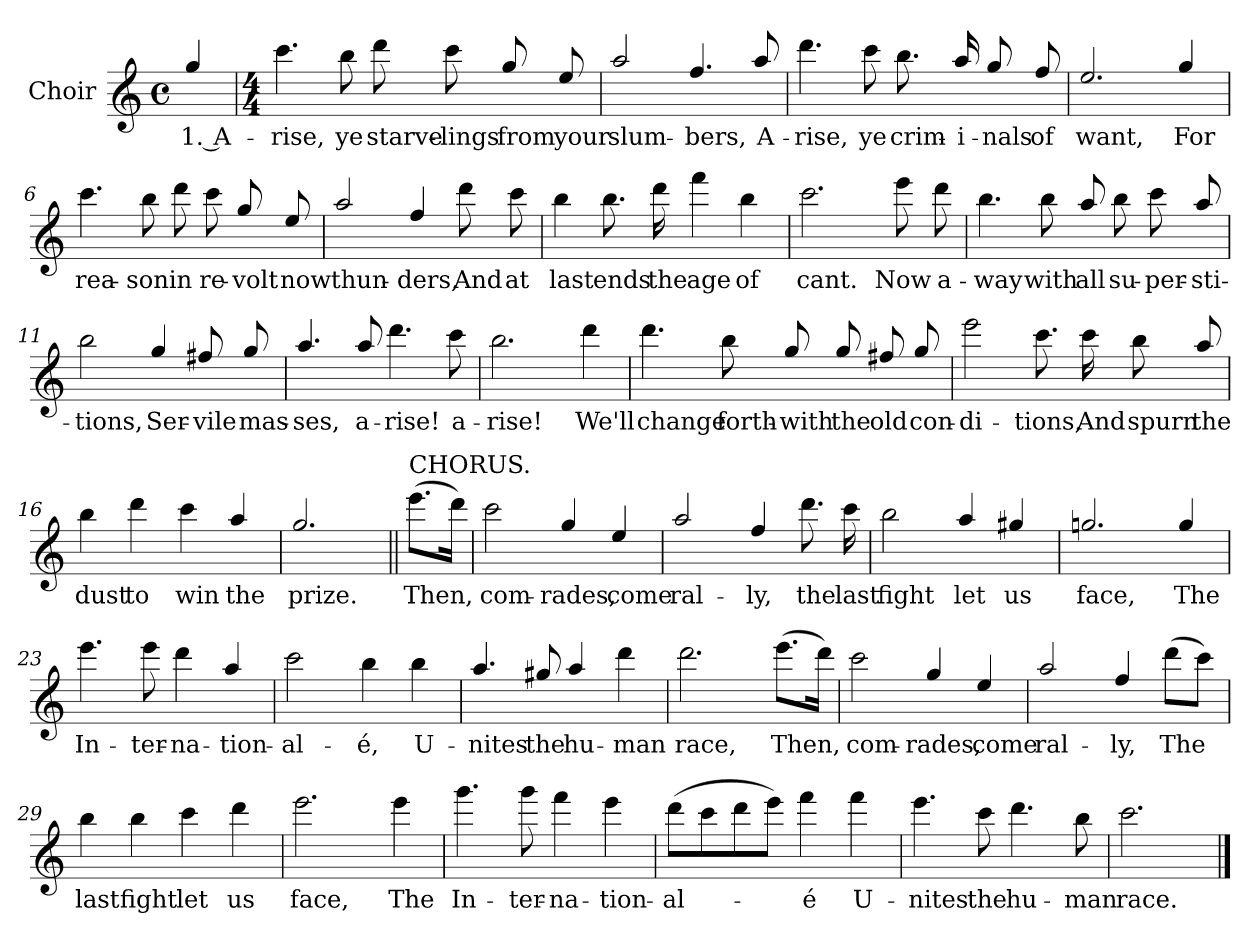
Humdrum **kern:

**kern	**text
*part1	*part1
*staff1	*staff1
*I"Choir	*
*I'C	*
*clefG2	*
*ITrd7c12	*
*k[]	*
*C:	*
*M4/4	*
*met(c)	*
=1	=1
!	!LO:LY:b
4g/	1. A-
=2	=2
*M4/4	*
!	!LO:LY:b
4.cc\	-rise,
!	!LO:LY:b
8b\	ye
!	!LO:LY:b
8dd\	starve-
!	!LO:LY:b
8cc\	-lings
!	!LO:LY:b
8g/	from
!	!LO:LY:b
8e/	your
=3	=3
!	!LO:LY:b
2a/	slum-
!	!LO:LY:b
4.f/	-bers,
!	!LO:LY:b
8a/	A-
=4	=4
!	!LO:LY:b
4.dd\	-rise,
!	!LO:LY:b
8cc\	ye
!	!LO:LY:b
8.b\	crim-
!	!LO:LY:b
16a/	-i-
!	!LO:LY:b
8g/	-nals
!	!LO:LY:b
8f/	of
!!LO:LB:g=z
=5	=5
!	!LO:LY:b
2.e/	want,
!	!LO:LY:b
4g/	For
=6	=6
!	!LO:LY:b
4.cc\	rea-
!	!LO:LY:b
8b\	-son
!	!LO:LY:b
8dd\	in
!	!LO:LY:b
8cc\	re-
!	!LO:LY:b
8g/	-volt
!	!LO:LY:b
8e/	now
=7	=7
!	!LO:LY:b
2a/	thun-
!	!LO:LY:b
4f/	-ders,
!	!LO:LY:b
8dd\	And
!	!LO:LY:b
8cc\	at
=8	=8
!	!LO:LY:b
4b\	last
!	!LO:LY:b
8.b\	ends
!	!LO:LY:b
16dd\	the
!	!LO:LY:b
4ff\	age
!	!LO:LY:b
4b\	of
=9	=9
!	!LO:LY:b
2.cc\	cant.
!	!LO:LY:b
8ee\	Now
!	!LO:LY:b
8dd\	a-
!!LO:LB:g=z
=10	=10
!	!LO:LY:b
4.b\	-way
!	!LO:LY:b
8b\	with
!	!LO:LY:b
8a/	all
!	!LO:LY:b
8b\	su-
!	!LO:LY:b
8cc\	-per-
!	!LO:LY:b
8a/	-sti-
=11	=11
!	!LO:LY:b
2b\	-tions,
!	!LO:LY:b
4g/	Ser-
!	!LO:LY:b
8f#X/	-vile
!	!LO:LY:b
8g/	mas-
=12	=12
!	!LO:LY:b
4.a/	-ses,
!	!LO:LY:b
8a/	a-
!	!LO:LY:b
4.dd\	-rise!
!	!LO:LY:b
8cc\	a-
=13	=13
!	!LO:LY:b
2.b\	-rise!
!	!LO:LY:b
4dd\	We'll
!!LO:LB:g=z
=14	=14
!	!LO:LY:b
4.dd\	change
!	!LO:LY:b
8b\	forth-
!	!LO:LY:b
8g/	-with
!	!LO:LY:b
8g/	the
!	!LO:LY:b
8f#X/	old
!	!LO:LY:b
8g/	con-
=15	=15
!	!LO:LY:b
2ee\	-di-
!	!LO:LY:b
8.cc\	-tions,
!	!LO:LY:b
16cc\	And
!	!LO:LY:b
8b\	spurn
!	!LO:LY:b
8a/	the
=16	=16
!	!LO:LY:b
4b\	dust
!	!LO:LY:b
4dd\	to
!	!LO:LY:b
4cc\	win
!	!LO:LY:b
4a/	the
=17	=17
!	!LO:LY:b
2.g/	prize.
!!LO:LB:g=z
=18||	=18||
!LO:TX:a:t=CHORUS.	!
!	!LO:LY:b
(>8.ee\L	Then,
16dd\Jk)	.
=19	=19
!	!LO:LY:b
2cc\	com-
!	!LO:LY:b
4g/	-rades,
!	!LO:LY:b
4e/	come
=20	=20
!	!LO:LY:b
2a/	ral-
!	!LO:LY:b
4f/	-ly,
!	!LO:LY:b
8.dd\	the
!	!LO:LY:b
16cc\	last
=21	=21
!	!LO:LY:b
2b\	fight
!	!LO:LY:b
4a/	let
!	!LO:LY:b
4g#X/	us
=22	=22
!	!LO:LY:b
2.gn/	face,
!	!LO:LY:b
4g/	The
=23	=23
!	!LO:LY:b
4.ee\	In-
!	!LO:LY:b
8ee\	-ter-
!	!LO:LY:b
4dd\	-na-
!	!LO:LY:b
4a/	-tion-
!!LO:LB:g=z
=24	=24
!	!LO:LY:b
2cc\	-al-
!	!LO:LY:b
4b\	-é,
!	!LO:LY:b
4b\	U-
=25	=25
!	!LO:LY:b
4.a/	-nites
!	!LO:LY:b
8g#X/	the
!	!LO:LY:b
4a/	hu-
!	!LO:LY:b
4dd\	-man
=26	=26
!	!LO:LY:b
2.dd\	race,
!	!LO:LY:b
(>8.ee\L	Then,
16dd\Jk)	.
=27	=27
!	!LO:LY:b
2cc\	com-
!	!LO:LY:b
4g/	-rades,
!	!LO:LY:b
4e/	come
=28	=28
!	!LO:LY:b
2a/	ral-
!	!LO:LY:b
4f/	-ly,
!	!LO:LY:b
(>8dd\L	The
8cc\J)	.
!!LO:LB:g=z
=29	=29
!	!LO:LY:b
4b\	last
!	!LO:LY:b
4b\	fight
!	!LO:LY:b
4cc\	let
!	!LO:LY:b
4dd\	us
=30	=30
!	!LO:LY:b
2.ee\	face,
!	!LO:LY:b
4ee\	The
=31	=31
!	!LO:LY:b
4.gg\	In-
!	!LO:LY:b
8gg\	-ter-
!	!LO:LY:b
4ff\	-na-
!	!LO:LY:b
4ee\	-tion-
=32	=32
!	!LO:LY:b
(>8dd\L	-al-
8cc\	.
8dd\	.
8ee\J)	.
!	!LO:LY:b
4ff\	-é
!	!LO:LY:b
4ff\	U-
=33	=33
!	!LO:LY:b
4.ee\	-nites
!	!LO:LY:b
8cc\	the
!	!LO:LY:b
4.dd\	hu-
!	!LO:LY:b
8b\	-man
=34	=34
!	!LO:LY:b
2.cc\	race.
==	==
*-	*-
